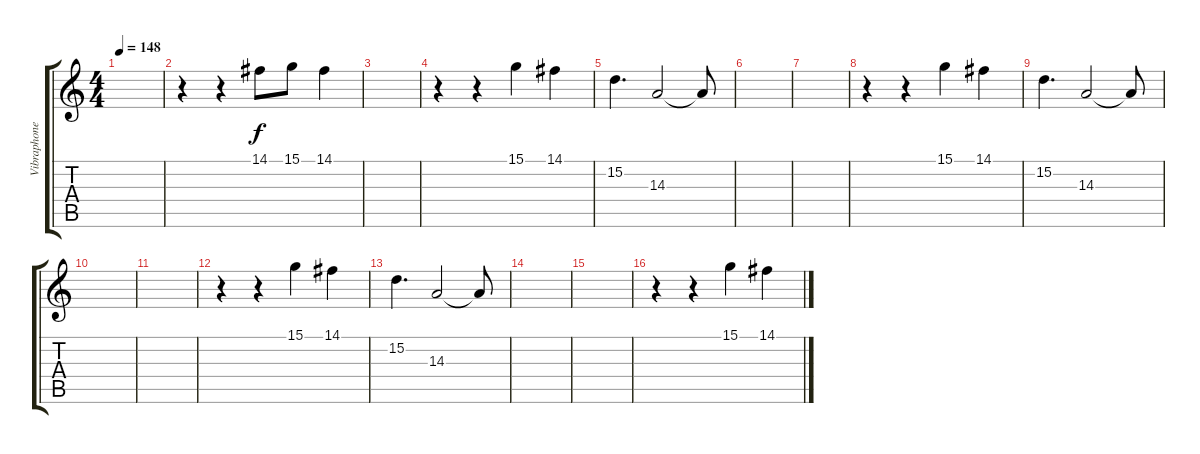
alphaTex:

\track ("Vibraphone" "Vibraphone") {instrument vibraphone}
\staff {score tabs}
\tuning (E4 B3 G3 D3 A2 E2) {hide}
\ts (4 4)
\tempo 148
\clef g2
\ks c
|
r.4 r.4 14.1.8 15.1.8 14.1.4 |
|
r.4 r.4 15.1.4 14.1.4 |
15.2.4{d} 14.3.2 14.3{t}.8 |
|
|
r.4 r.4 15.1.4 14.1.4 |
15.2.4{d} 14.3.2 14.3{t}.8 |
|
|
r.4 r.4 15.1.4 14.1.4 |
15.2.4{d} 14.3.2 14.3{t}.8 |
|
|
r.4 r.4 15.1.4 14.1.4
